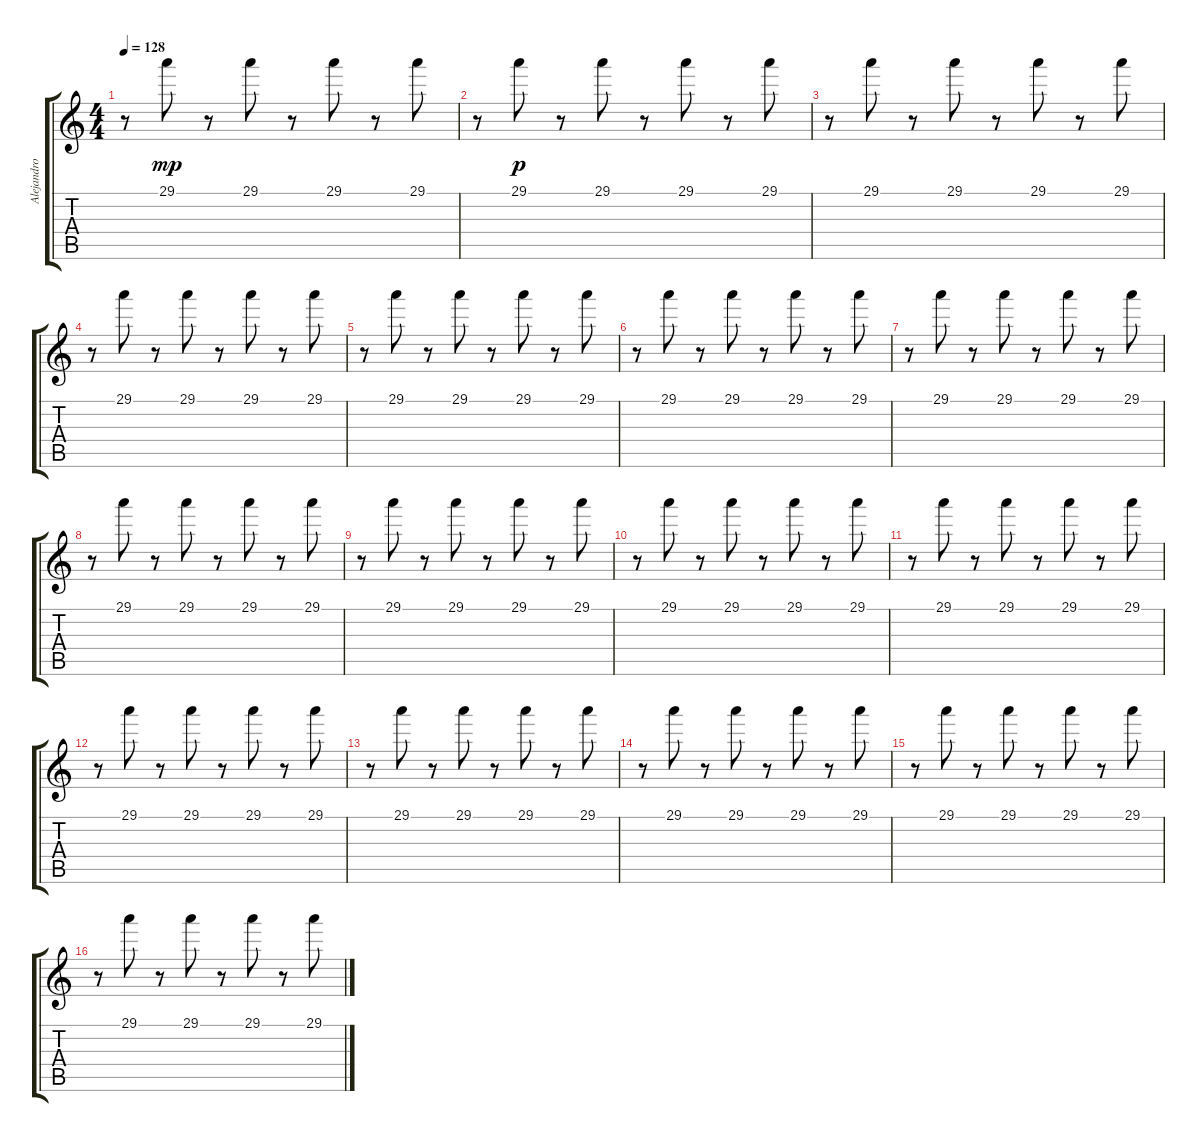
\track ("Alejandro Marcovich...OH SI !!" "Alejandro ") {instrument musicbox}
\staff {score tabs}
\tuning (E4 B3 G3 D3 A2 E2) {hide}
\ts (4 4)
\tempo 128
\clef g2
\ks c
r.8{dy mp} 29.1.8 r.8 29.1.8 r.8 29.1.8 r.8 29.1.8 |
r.8 29.1.8{dy p} r.8 29.1.8 r.8 29.1.8 r.8 29.1.8 |
r.8 29.1.8 r.8 29.1.8 r.8 29.1.8 r.8 29.1.8 |
r.8 29.1.8 r.8 29.1.8 r.8 29.1.8 r.8 29.1.8 |
r.8 29.1.8 r.8 29.1.8 r.8 29.1.8 r.8 29.1.8 |
r.8 29.1.8 r.8 29.1.8 r.8 29.1.8 r.8 29.1.8 |
r.8 29.1.8 r.8 29.1.8 r.8 29.1.8 r.8 29.1.8 |
r.8 29.1.8 r.8 29.1.8 r.8 29.1.8 r.8 29.1.8 |
r.8 29.1.8 r.8 29.1.8 r.8 29.1.8 r.8 29.1.8 |
r.8 29.1.8 r.8 29.1.8 r.8 29.1.8 r.8 29.1.8 |
r.8 29.1.8 r.8 29.1.8 r.8 29.1.8 r.8 29.1.8 |
r.8 29.1.8 r.8 29.1.8 r.8 29.1.8 r.8 29.1.8 |
r.8 29.1.8 r.8 29.1.8 r.8 29.1.8 r.8 29.1.8 |
r.8 29.1.8 r.8 29.1.8 r.8 29.1.8 r.8 29.1.8 |
r.8 29.1.8 r.8 29.1.8 r.8 29.1.8 r.8 29.1.8 |
r.8 29.1.8 r.8 29.1.8 r.8 29.1.8 r.8 29.1.8
